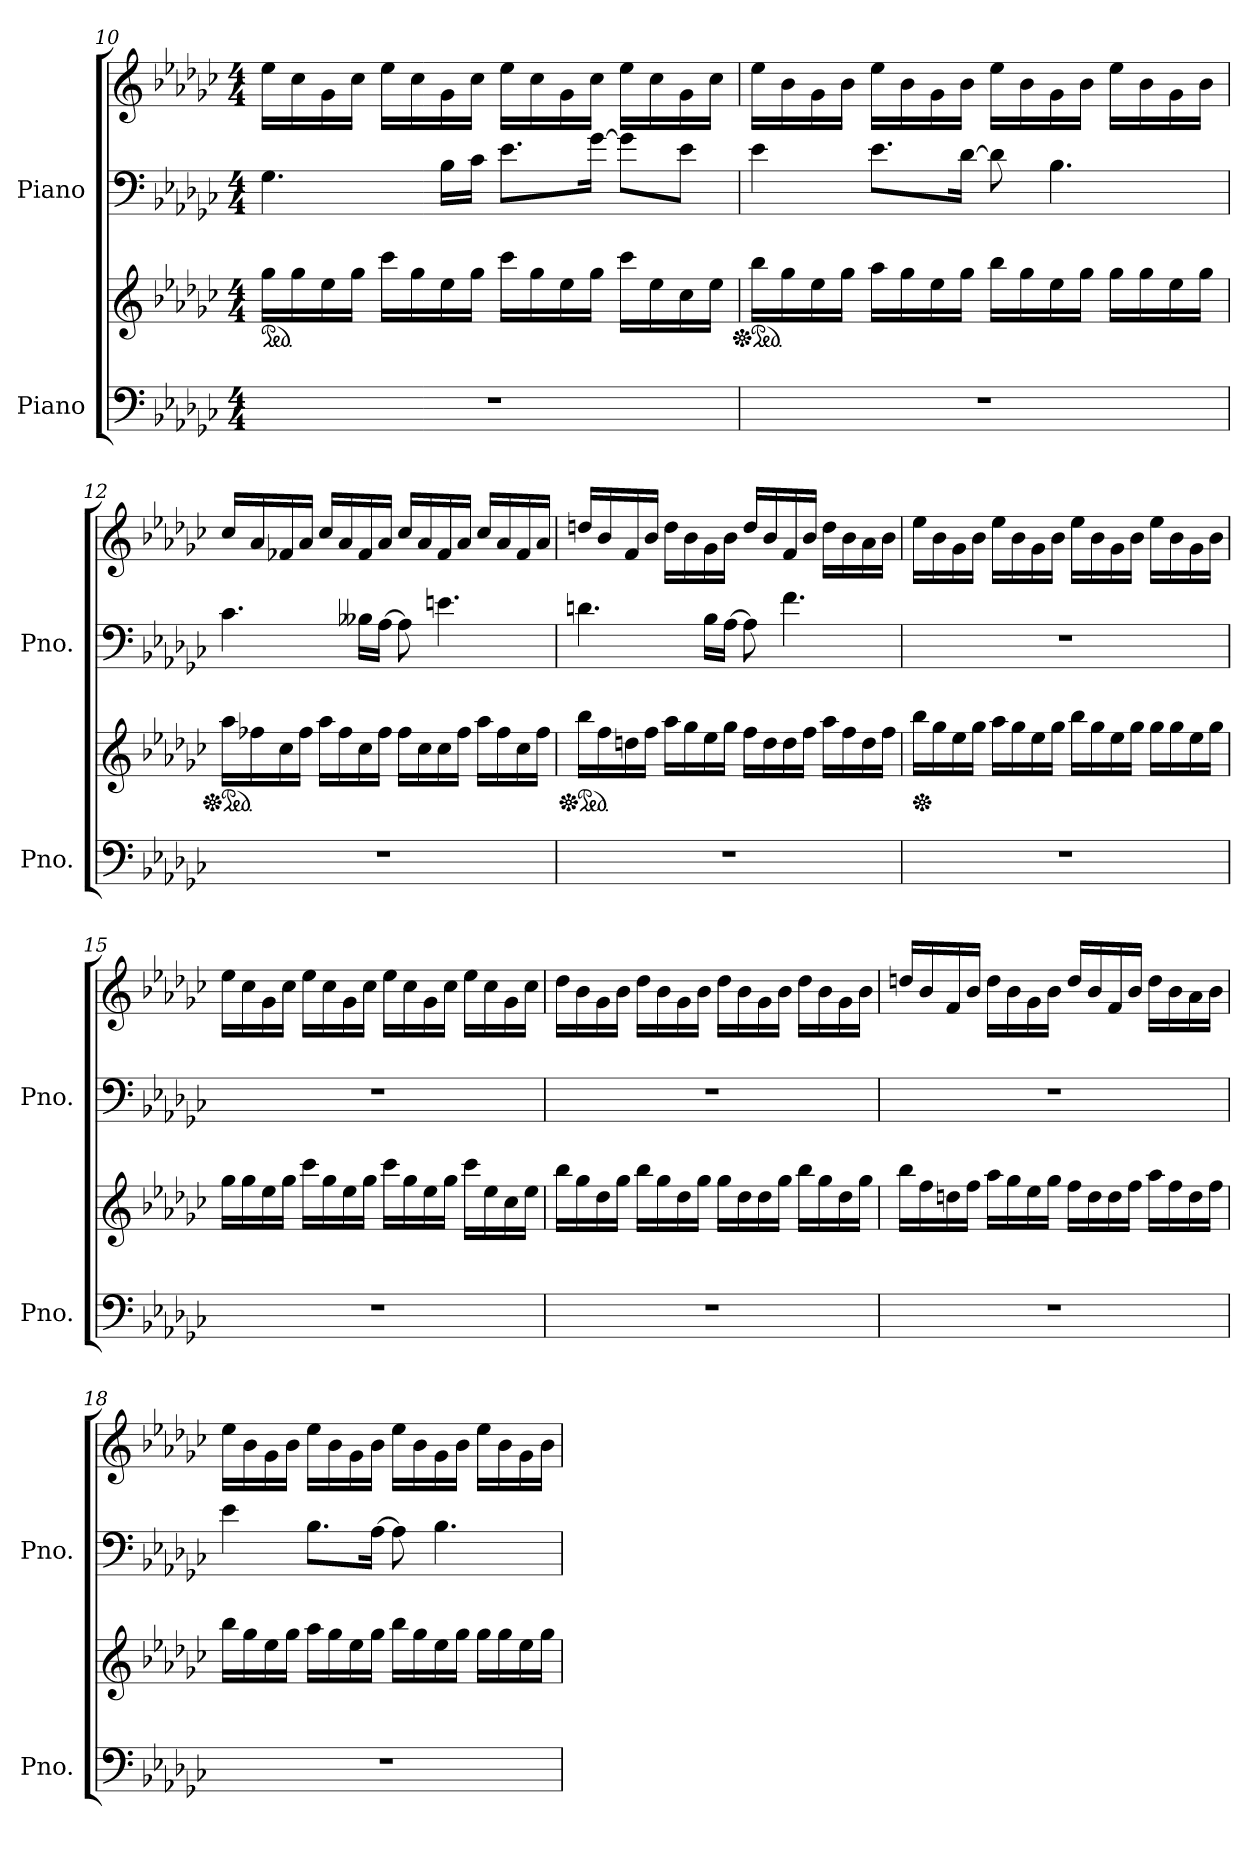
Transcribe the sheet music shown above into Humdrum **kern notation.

**kern	**kern	**kern	**kern
*part2	*part2	*part1	*part1
*staff4	*staff3	*staff2	*staff1
*I"Piano	*	*I"Piano	*
*I'Pno.	*	*I'Pno.	*
*clefF4	*clefG2	*clefF4	*clefG2
*k[b-e-a-d-g-c-]	*k[b-e-a-d-g-c-]	*k[b-e-a-d-g-c-]	*k[b-e-a-d-g-c-]
*M4/4	*M4/4	*M4/4	*M4/4
*	*ped	*	*
=10	=10	=10	=10
1r	16gg-\LL	4.G-\	16ee-\LL
.	16gg-\	.	16cc-\
.	16ee-\	.	16g-\
.	16gg-\JJ	.	16cc-\JJ
.	16ccc-\LL	.	16ee-\LL
.	16gg-\	.	16cc-\
.	16ee-\	16B-\LL	16g-\
.	16gg-\JJ	16c-\JJ	16cc-\JJ
.	16ccc-\LL	8.e-\L	16ee-\LL
.	16gg-\	.	16cc-\
.	16ee-\	.	16g-\
.	16gg-\JJ	[16g-\Jk	16cc-\JJ
.	16ccc-\LL	8g-\L]	16ee-\LL
.	16ee-\	.	16cc-\
.	16cc-\	8e-\J	16g-\
.	16ee-\JJ	.	16cc-\JJ
!!LO:LB:g=z
=11	=11	=11	=11
*	*Xped	*	*
*	*ped	*	*
1r	16bb-\LL	4e-\	16ee-\LL
.	16gg-\	.	16b-\
.	16ee-\	.	16g-\
.	16gg-\JJ	.	16b-\JJ
.	16aa-\LL	8.e-\L	16ee-\LL
.	16gg-\	.	16b-\
.	16ee-\	.	16g-\
.	16gg-\JJ	[16d-\Jk	16b-\JJ
.	16bb-\LL	8d-\]	16ee-\LL
.	16gg-\	.	16b-\
.	16ee-\	4.B-\	16g-\
.	16gg-\JJ	.	16b-\JJ
.	16gg-\LL	.	16ee-\LL
.	16gg-\	.	16b-\
.	16ee-\	.	16g-\
.	16gg-\JJ	.	16b-\JJ
=12	=12	=12	=12
*	*Xped	*	*
*	*ped	*	*
1r	16aa-\LL	4.c-\	16cc-/LL
.	16ff-X\	.	16a-/
.	16cc-\	.	16f-X/
.	16ff-\JJ	.	16a-/JJ
.	16aa-\LL	.	16cc-/LL
.	16ff-\	.	16a-/
.	16cc-\	16B--X\LL	16f-/
.	16ff-\JJ	[16A-\JJ	16a-/JJ
.	16ff-\LL	8A-\]	16cc-/LL
.	16cc-\	.	16a-/
.	16cc-\	4.en\	16f-/
.	16ff-\JJ	.	16a-/JJ
.	16aa-\LL	.	16cc-/LL
.	16ff-\	.	16a-/
.	16cc-\	.	16f-/
.	16ff-\JJ	.	16a-/JJ
!!LO:PB:g=z
=13	=13	=13	=13
*	*Xped	*	*
*	*ped	*	*
1r	16bb-\LL	4.dn\	16ddn/LL
.	16ff\	.	16b-/
.	16ddn\	.	16f/
.	16ff\JJ	.	16b-/JJ
.	16aa-\LL	.	16dd\LL
.	16gg-\	.	16b-\
.	16ee-\	16B-\LL	16g-\
.	16gg-\JJ	[16A-\JJ	16b-\JJ
.	16ff\LL	8A-\]	16dd/LL
.	16dd\	.	16b-/
.	16dd\	4.f\	16f/
.	16ff\JJ	.	16b-/JJ
.	16aa-\LL	.	16dd\LL
.	16ff\	.	16b-\
.	16dd\	.	16a-\
.	16ff\JJ	.	16b-\JJ
=14	=14	=14	=14
*	*Xped	*	*
1r	16bb-\LL	1r	16ee-\LL
.	16gg-\	.	16b-\
.	16ee-\	.	16g-\
.	16gg-\JJ	.	16b-\JJ
.	16aa-\LL	.	16ee-\LL
.	16gg-\	.	16b-\
.	16ee-\	.	16g-\
.	16gg-\JJ	.	16b-\JJ
.	16bb-\LL	.	16ee-\LL
.	16gg-\	.	16b-\
.	16ee-\	.	16g-\
.	16gg-\JJ	.	16b-\JJ
.	16gg-\LL	.	16ee-\LL
.	16gg-\	.	16b-\
.	16ee-\	.	16g-\
.	16gg-\JJ	.	16b-\JJ
!!LO:LB:g=z
=15	=15	=15	=15
1r	16gg-\LL	1r	16ee-\LL
.	16gg-\	.	16cc-\
.	16ee-\	.	16g-\
.	16gg-\JJ	.	16cc-\JJ
.	16ccc-\LL	.	16ee-\LL
.	16gg-\	.	16cc-\
.	16ee-\	.	16g-\
.	16gg-\JJ	.	16cc-\JJ
.	16ccc-\LL	.	16ee-\LL
.	16gg-\	.	16cc-\
.	16ee-\	.	16g-\
.	16gg-\JJ	.	16cc-\JJ
.	16ccc-\LL	.	16ee-\LL
.	16ee-\	.	16cc-\
.	16cc-\	.	16g-\
.	16ee-\JJ	.	16cc-\JJ
=16	=16	=16	=16
1r	16bb-\LL	1r	16dd-\LL
.	16gg-\	.	16b-\
.	16dd-\	.	16g-\
.	16gg-\JJ	.	16b-\JJ
.	16bb-\LL	.	16dd-\LL
.	16gg-\	.	16b-\
.	16dd-\	.	16g-\
.	16gg-\JJ	.	16b-\JJ
.	16gg-\LL	.	16dd-\LL
.	16dd-\	.	16b-\
.	16dd-\	.	16g-\
.	16gg-\JJ	.	16b-\JJ
.	16bb-\LL	.	16dd-\LL
.	16gg-\	.	16b-\
.	16dd-\	.	16g-\
.	16gg-\JJ	.	16b-\JJ
!!LO:LB:g=z
=17	=17	=17	=17
1r	16bb-\LL	1r	16ddn/LL
.	16ff\	.	16b-/
.	16ddn\	.	16f/
.	16ff\JJ	.	16b-/JJ
.	16aa-\LL	.	16dd\LL
.	16gg-\	.	16b-\
.	16ee-\	.	16g-\
.	16gg-\JJ	.	16b-\JJ
.	16ff\LL	.	16dd/LL
.	16dd\	.	16b-/
.	16dd\	.	16f/
.	16ff\JJ	.	16b-/JJ
.	16aa-\LL	.	16dd\LL
.	16ff\	.	16b-\
.	16dd\	.	16a-\
.	16ff\JJ	.	16b-\JJ
=18	=18	=18	=18
1r	16bb-\LL	4e-\	16ee-\LL
.	16gg-\	.	16b-\
.	16ee-\	.	16g-\
.	16gg-\JJ	.	16b-\JJ
.	16aa-\LL	8.B-\L	16ee-\LL
.	16gg-\	.	16b-\
.	16ee-\	.	16g-\
.	16gg-\JJ	[16A-\Jk	16b-\JJ
.	16bb-\LL	8A-\]	16ee-\LL
.	16gg-\	.	16b-\
.	16ee-\	4.B-\	16g-\
.	16gg-\JJ	.	16b-\JJ
.	16gg-\LL	.	16ee-\LL
.	16gg-\	.	16b-\
.	16ee-\	.	16g-\
.	16gg-\JJ	.	16b-\JJ
=	=	=	=
*-	*-	*-	*-
